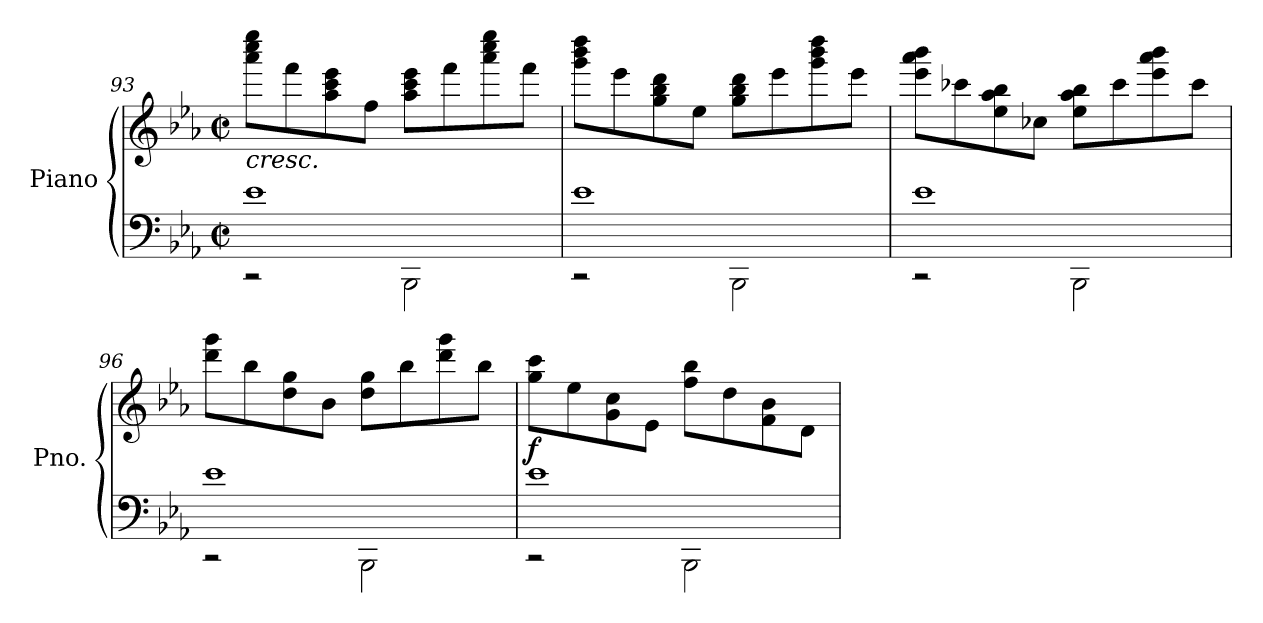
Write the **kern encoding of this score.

**kern	**kern	**dynam
*part1	*part1	*part1
*staff2	*staff1	*staff1/2
*I"Piano	*	*
*I'Pno.	*	*
*clefF4	*clefG2	*
*k[b-e-a-]	*k[b-e-a-]	*
*M2/2	*M2/2	*
*met(c|)	*met(c|)	*
=93	=93	=93
*^	*	*
!	!	!LO:TX:b:i:t=cresc.	!
1e-	2r	8aaa-\ 8cccc\ 8eeee-\L	.
.	.	8fff\	.
.	.	8aa-\ 8ccc\ 8eee-\	.
.	.	8ff\J	.
.	2BBB-\	8aa-\ 8ccc\ 8eee-\L	.
.	.	8fff\	.
.	.	8aaa-\ 8cccc\ 8eeee-\	.
.	.	8fff\J	.
=94	=94	=94	=94
1e-	2r	8ggg\ 8bbb-\ 8dddd\L	.
.	.	8eee-\	.
.	.	8gg\ 8bb-\ 8ddd\	.
.	.	8ee-\J	.
.	2BBB-\	8gg\ 8bb-\ 8ddd\L	.
.	.	8eee-\	.
.	.	8ggg\ 8bbb-\ 8dddd\	.
.	.	8eee-\J	.
!!LO:PB:g=z
=95	=95	=95	=95
1e-	2r	8eee-\ 8aaa-\ 8bbb-\L	.
.	.	8ccc-X\	.
.	.	8ee-\ 8aa-\ 8bb-\	.
.	.	8cc-X\J	.
.	2BBB-\	8ee-\ 8aa-\ 8bb-\L	.
.	.	8ccc-\	.
.	.	8eee-\ 8aaa-\ 8bbb-\	.
.	.	8ccc-\J	.
=96	=96	=96	=96
1e-	2r	8ddd\ 8ggg\L	.
.	.	8bb-\	.
.	.	8dd\ 8gg\	.
.	.	8b-\J	.
.	2BBB-\	8dd\ 8gg\L	.
.	.	8bb-\	.
.	.	8ddd\ 8ggg\	.
.	.	8bb-\J	.
=97	=97	=97	=97
!	!	!	!LO:DY:b
1e-	2r	8gg\ 8ccc\L	f
.	.	8ee-\	.
.	.	8g\ 8cc\	.
.	.	8e-\J	.
.	2BBB-\	8ff\ 8bb-\L	.
.	.	8dd\	.
.	.	8f\ 8b-\	.
.	.	8d\J	.
*v	*v	*	*
=	=	=
*-	*-	*-
